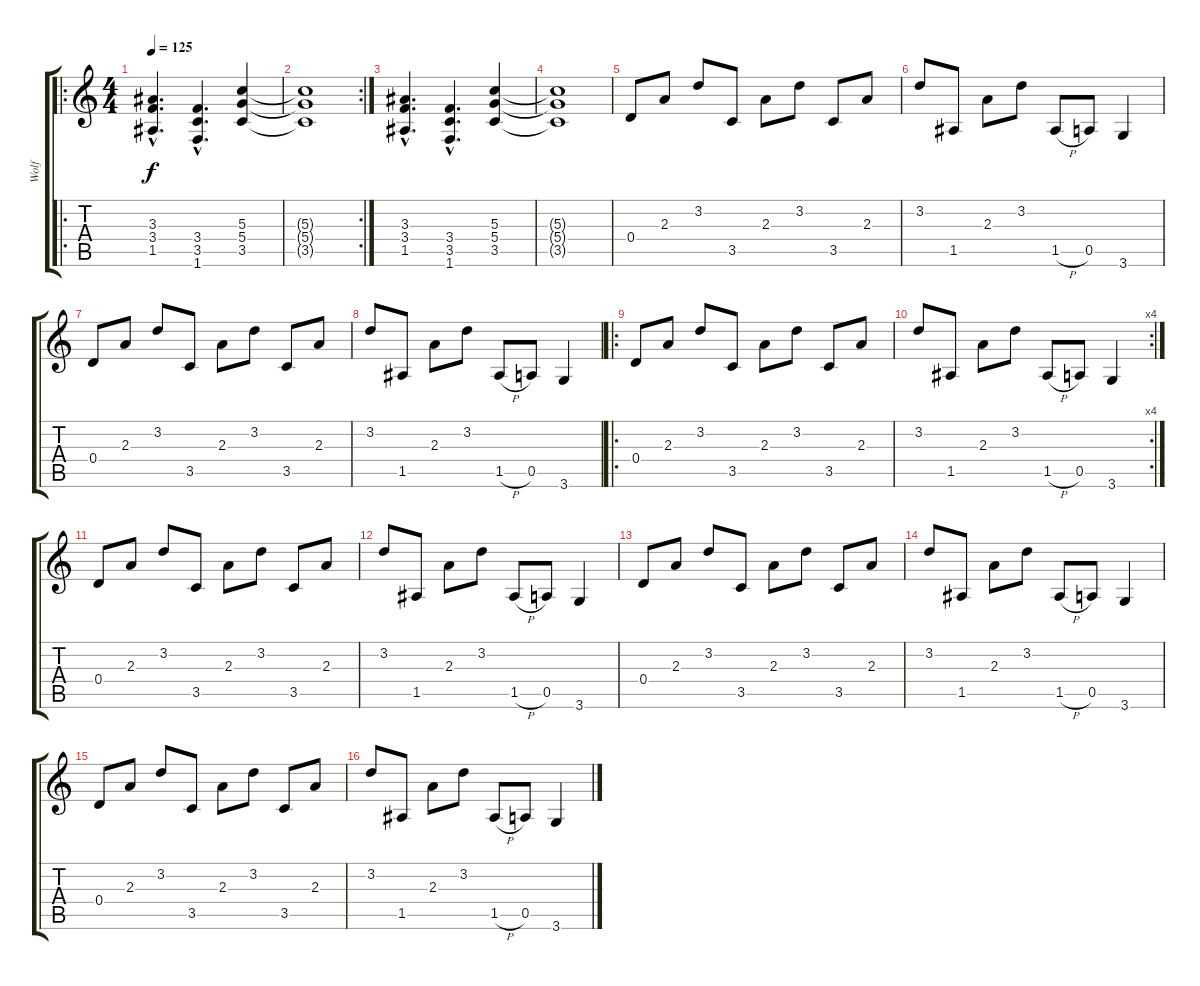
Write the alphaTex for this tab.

\track ("Wolf" "Wolf") {instrument overdrivenguitar}
\staff {score tabs}
\tuning (E4 B3 G3 D3 A2 E2) {hide}
\ro
\ts (4 4)
\tempo 125
\clef g2
\ks c
(3.3{hac} 3.4{hac} 1.5{hac}).4{d dy f} (3.4{hac} 3.5{hac} 1.6{hac}).4{d} (5.3 5.4 3.5).4 |
\rc 2
(5.3{t} 5.4{t} 3.5{t}).1 |
(3.3{hac} 3.4{hac} 1.5{hac}).4{d} (3.4{hac} 3.5{hac} 1.6{hac}).4{d} (5.3 5.4 3.5).4 |
(5.3{t} 5.4{t} 3.5{t}).1 |
0.4.8 2.3.8 3.2.8 3.5.8 2.3.8 3.2.8 3.5.8 2.3.8 |
3.2.8 1.5.8 2.3.8 3.2.8 1.5{h}.8 0.5.8 3.6.4 |
0.4.8 2.3.8 3.2.8 3.5.8 2.3.8 3.2.8 3.5.8 2.3.8 |
3.2.8 1.5.8 2.3.8 3.2.8 1.5{h}.8 0.5.8 3.6.4 |
\ro
0.4.8 2.3.8 3.2.8 3.5.8 2.3.8 3.2.8 3.5.8 2.3.8 |
\rc 4
3.2.8 1.5.8 2.3.8 3.2.8 1.5{h}.8 0.5.8 3.6.4 |
0.4.8 2.3.8 3.2.8 3.5.8 2.3.8 3.2.8 3.5.8 2.3.8 |
3.2.8 1.5.8 2.3.8 3.2.8 1.5{h}.8 0.5.8 3.6.4 |
0.4.8 2.3.8 3.2.8 3.5.8 2.3.8 3.2.8 3.5.8 2.3.8 |
3.2.8 1.5.8 2.3.8 3.2.8 1.5{h}.8 0.5.8 3.6.4 |
0.4.8 2.3.8 3.2.8 3.5.8 2.3.8 3.2.8 3.5.8 2.3.8 |
3.2.8 1.5.8 2.3.8 3.2.8 1.5{h}.8 0.5.8 3.6.4
